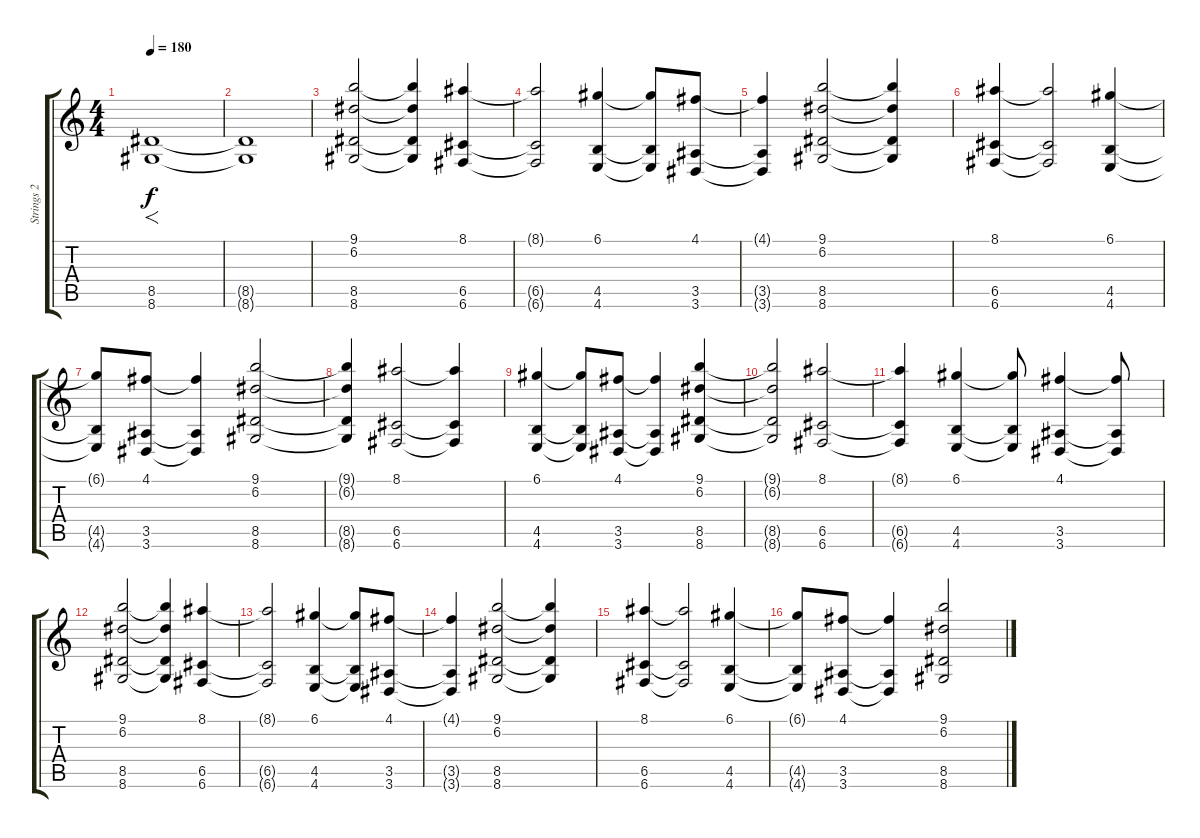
\track ("Strings 2" "Strings 2") {instrument stringensemble1}
\staff {score tabs}
\tuning (D5 A4 F4 C4 G3 C3) {hide}
\ts (4 4)
\tempo 180
\clef g2
\ks c
(8.5 8.6).1{f dy f instrument stringensemble1} |
(8.5{t} 8.6{t}).1 |
(9.1 6.2 8.5 8.6).2 (9.1{t} 6.2{t} 8.5{t} 8.6{t}).4 (8.1 6.5 6.6).4 |
(8.1{t} 6.5{t} 6.6{t}).2 (6.1 4.5 4.6).4 (6.1{t} 4.5{t} 4.6{t}).8 (4.1 3.5 3.6).8 |
(4.1{t} 3.5{t} 3.6{t}).4 (9.1 6.2 8.5 8.6).2 (9.1{t} 6.2{t} 8.5{t} 8.6{t}).4 |
(8.1 6.5 6.6).4 (8.1{t} 6.5{t} 6.6{t}).2 (6.1 4.5 4.6).4 |
(6.1{t} 4.5{t} 4.6{t}).8 (4.1 3.5 3.6).8 (4.1{t} 3.5{t} 3.6{t}).4 (9.1 6.2 8.5 8.6).2 |
(9.1{t} 6.2{t} 8.5{t} 8.6{t}).4 (8.1 6.5 6.6).2 (8.1{t} 6.5{t} 6.6{t}).4 |
(6.1 4.5 4.6).4 (6.1{t} 4.5{t} 4.6{t}).8 (4.1 3.5 3.6).8 (4.1{t} 3.5{t} 3.6{t}).4 (9.1 6.2 8.5 8.6).4 |
(9.1{t} 6.2{t} 8.5{t} 8.6{t}).2 (8.1 6.5 6.6).2 |
(8.1{t} 6.5{t} 6.6{t}).4 (6.1 4.5 4.6).4 (6.1{t} 4.5{t} 4.6{t}).8 (4.1 3.5 3.6).4 (4.1{t} 3.5{t} 3.6{t}).8 |
(9.1 6.2 8.5 8.6).2 (9.1{t} 6.2{t} 8.5{t} 8.6{t}).4 (8.1 6.5 6.6).4 |
(8.1{t} 6.5{t} 6.6{t}).2 (6.1 4.5 4.6).4 (6.1{t} 4.5{t} 4.6{t}).8 (4.1 3.5 3.6).8 |
(4.1{t} 3.5{t} 3.6{t}).4 (9.1 6.2 8.5 8.6).2 (9.1{t} 6.2{t} 8.5{t} 8.6{t}).4 |
(8.1 6.5 6.6).4 (8.1{t} 6.5{t} 6.6{t}).2 (6.1 4.5 4.6).4 |
(6.1{t} 4.5{t} 4.6{t}).8 (4.1 3.5 3.6).8 (4.1{t} 3.5{t} 3.6{t}).4 (9.1 6.2 8.5 8.6).2
